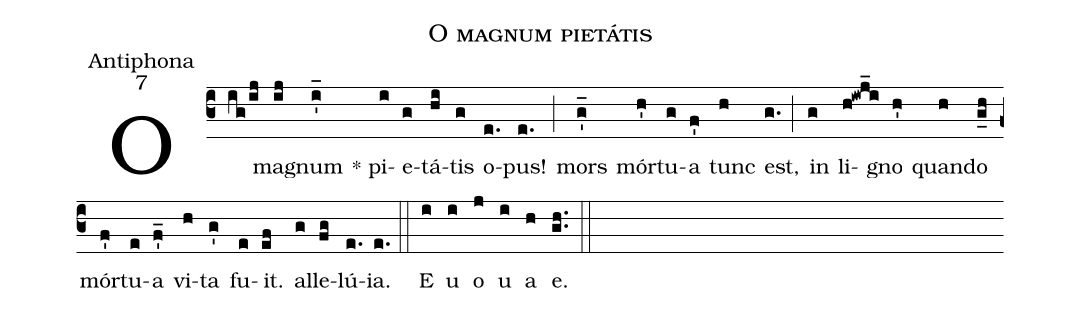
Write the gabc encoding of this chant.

name:O magnum pietátis;
office-part:Antiphona;
mode:7;
%%
(c3) O(ig/ij) ma(ij)gnum(i'_) * pi(i)e(g)tá(hi)tis(g) o(e.)pus!(e.) (;) mors(g_') mór(h')tu(g)a(f') tunc(h) est,(g.) (;) in(g) li(h!iwj_i)gno(h') quan(h)do(g_h) mór(f')tu(e)a(f'_) vi(h)ta(g') fu(e)it.(ef) al(g)le(fg)lú(e.)ia.(e.) (::) E(i) u(i) o(j) u(i) a(h) e.(g.h.) (::)
